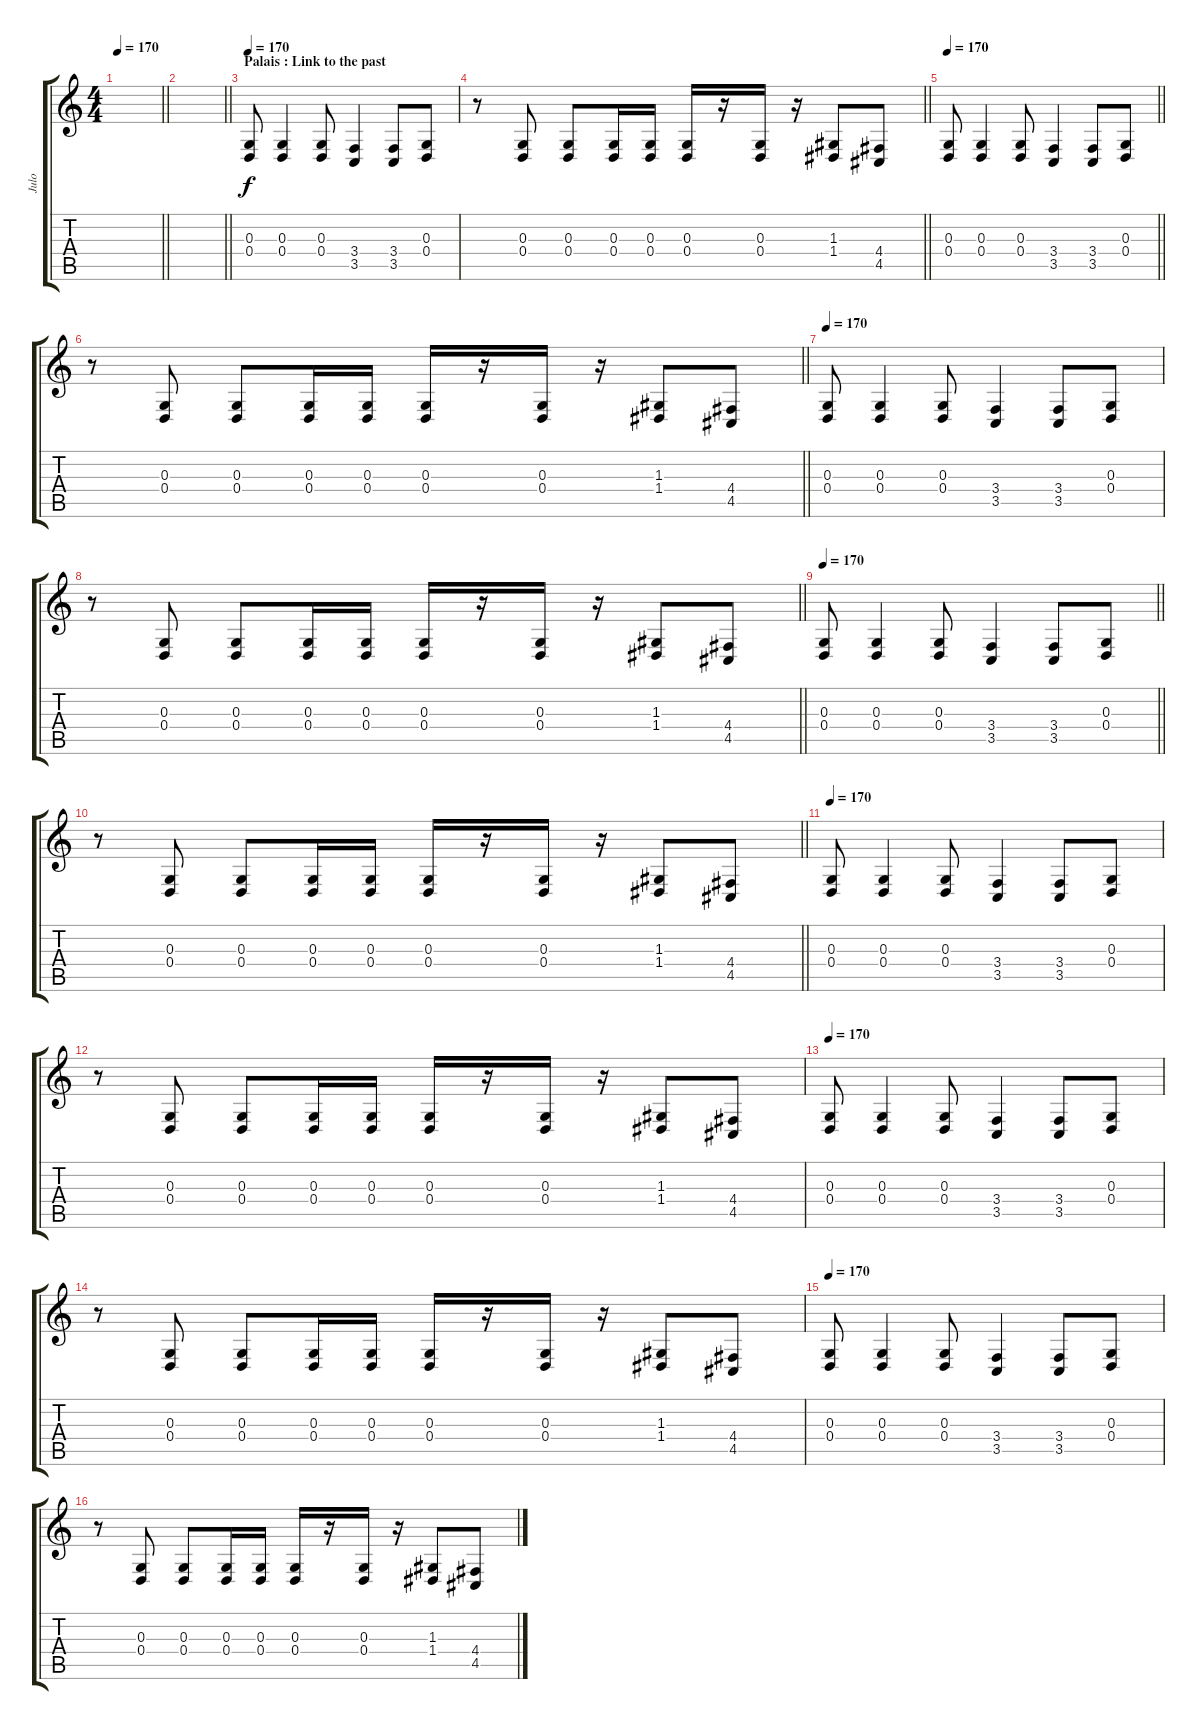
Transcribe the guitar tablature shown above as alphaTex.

\track ("Julo" "Julo") {instrument lead1square}
\staff {score tabs}
\tuning (E4 B3 G3 D3 A2 E2) {hide}
\ts (4 4)
\tempo 170
\clef g2
\barLineRight lightlight
\ks c
|
\barLineRight lightlight
|
\section ("" "Palais : Link to the past")
\tempo 170
(0.3 0.4).8 (0.3 0.4).4 (0.3 0.4).8 (3.4 3.5).4 (3.4 3.5).8 (0.3 0.4).8 |
\barLineRight lightlight
r.8 (0.3 0.4).8 (0.3 0.4).8 (0.3 0.4).16 (0.3 0.4).16 (0.3 0.4).16 r.16 (0.3 0.4).16 r.16 (1.3 1.4).8 (4.4 4.5).8 |
\tempo 170
\barLineRight lightlight
(0.3 0.4).8 (0.3 0.4).4 (0.3 0.4).8 (3.4 3.5).4 (3.4 3.5).8 (0.3 0.4).8 |
\barLineRight lightlight
r.8 (0.3 0.4).8 (0.3 0.4).8 (0.3 0.4).16 (0.3 0.4).16 (0.3 0.4).16 r.16 (0.3 0.4).16 r.16 (1.3 1.4).8 (4.4 4.5).8 |
\tempo 170
(0.3 0.4).8 (0.3 0.4).4 (0.3 0.4).8 (3.4 3.5).4 (3.4 3.5).8 (0.3 0.4).8 |
\barLineRight lightlight
r.8 (0.3 0.4).8 (0.3 0.4).8 (0.3 0.4).16 (0.3 0.4).16 (0.3 0.4).16 r.16 (0.3 0.4).16 r.16 (1.3 1.4).8 (4.4 4.5).8 |
\tempo 170
\barLineRight lightlight
(0.3 0.4).8 (0.3 0.4).4 (0.3 0.4).8 (3.4 3.5).4 (3.4 3.5).8 (0.3 0.4).8 |
\barLineRight lightlight
r.8 (0.3 0.4).8 (0.3 0.4).8 (0.3 0.4).16 (0.3 0.4).16 (0.3 0.4).16 r.16 (0.3 0.4).16 r.16 (1.3 1.4).8 (4.4 4.5).8 |
\tempo 170
(0.3 0.4).8 (0.3 0.4).4 (0.3 0.4).8 (3.4 3.5).4 (3.4 3.5).8 (0.3 0.4).8 |
r.8 (0.3 0.4).8 (0.3 0.4).8 (0.3 0.4).16 (0.3 0.4).16 (0.3 0.4).16 r.16 (0.3 0.4).16 r.16 (1.3 1.4).8 (4.4 4.5).8 |
\tempo 170
(0.3 0.4).8 (0.3 0.4).4 (0.3 0.4).8 (3.4 3.5).4 (3.4 3.5).8 (0.3 0.4).8 |
r.8 (0.3 0.4).8 (0.3 0.4).8 (0.3 0.4).16 (0.3 0.4).16 (0.3 0.4).16 r.16 (0.3 0.4).16 r.16 (1.3 1.4).8 (4.4 4.5).8 |
\tempo 170
(0.3 0.4).8 (0.3 0.4).4 (0.3 0.4).8 (3.4 3.5).4 (3.4 3.5).8 (0.3 0.4).8 |
r.8 (0.3 0.4).8 (0.3 0.4).8 (0.3 0.4).16 (0.3 0.4).16 (0.3 0.4).16 r.16 (0.3 0.4).16 r.16 (1.3 1.4).8 (4.4 4.5).8
